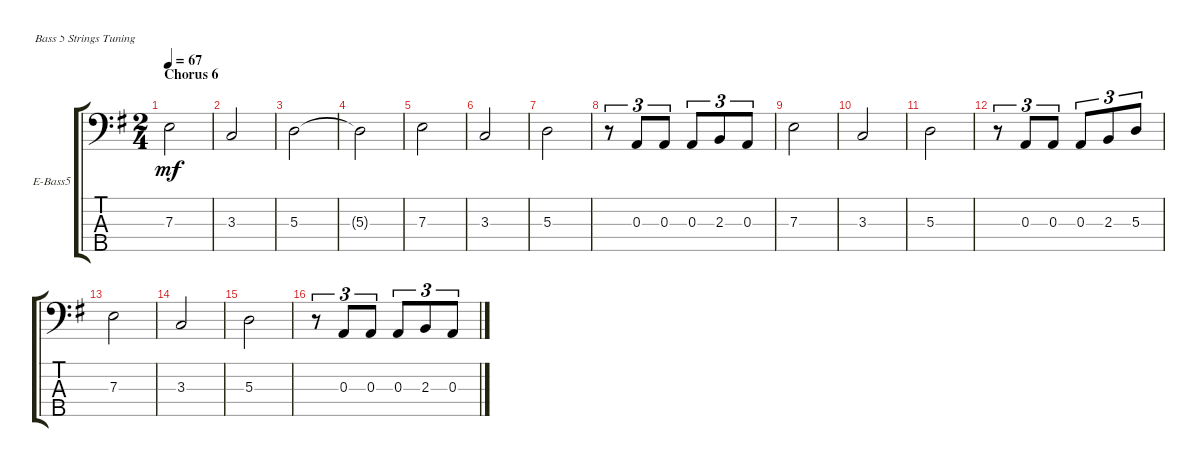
\bracketExtendMode groupsimilarinstruments
\firstSystemTrackNameOrientation horizontal
\otherSystemsTrackNameOrientation horizontal
\track ("baz (Andrey Stefnuk)" "E-Bass5") {instrument electricbasspick}
\staff {score tabs}
\tuning (G2 D2 A1 E1 B0)
\ts (2 4)
\section ("" "Chorus 6")
\tempo 67
\clef f4
\ks eminor
7.3.2{dy mf} |
3.3.2 |
5.3.2 |
5.3{t}.2 |
7.3.2 |
3.3.2 |
5.3.2 |
r.8{tu (3 2)} 0.3.8{tu (3 2)} 0.3.8{tu (3 2)} 0.3.8{tu (3 2)} 2.3.8{tu (3 2)} 0.3.8{tu (3 2)} |
7.3.2 |
3.3.2 |
5.3.2 |
r.8{tu (3 2)} 0.3.8{tu (3 2)} 0.3.8{tu (3 2)} 0.3.8{tu (3 2)} 2.3.8{tu (3 2)} 5.3.8{tu (3 2)} |
7.3.2 |
3.3.2 |
5.3.2 |
r.8{tu (3 2)} 0.3.8{tu (3 2)} 0.3.8{tu (3 2)} 0.3.8{tu (3 2)} 2.3.8{tu (3 2)} 0.3.8{tu (3 2)}
